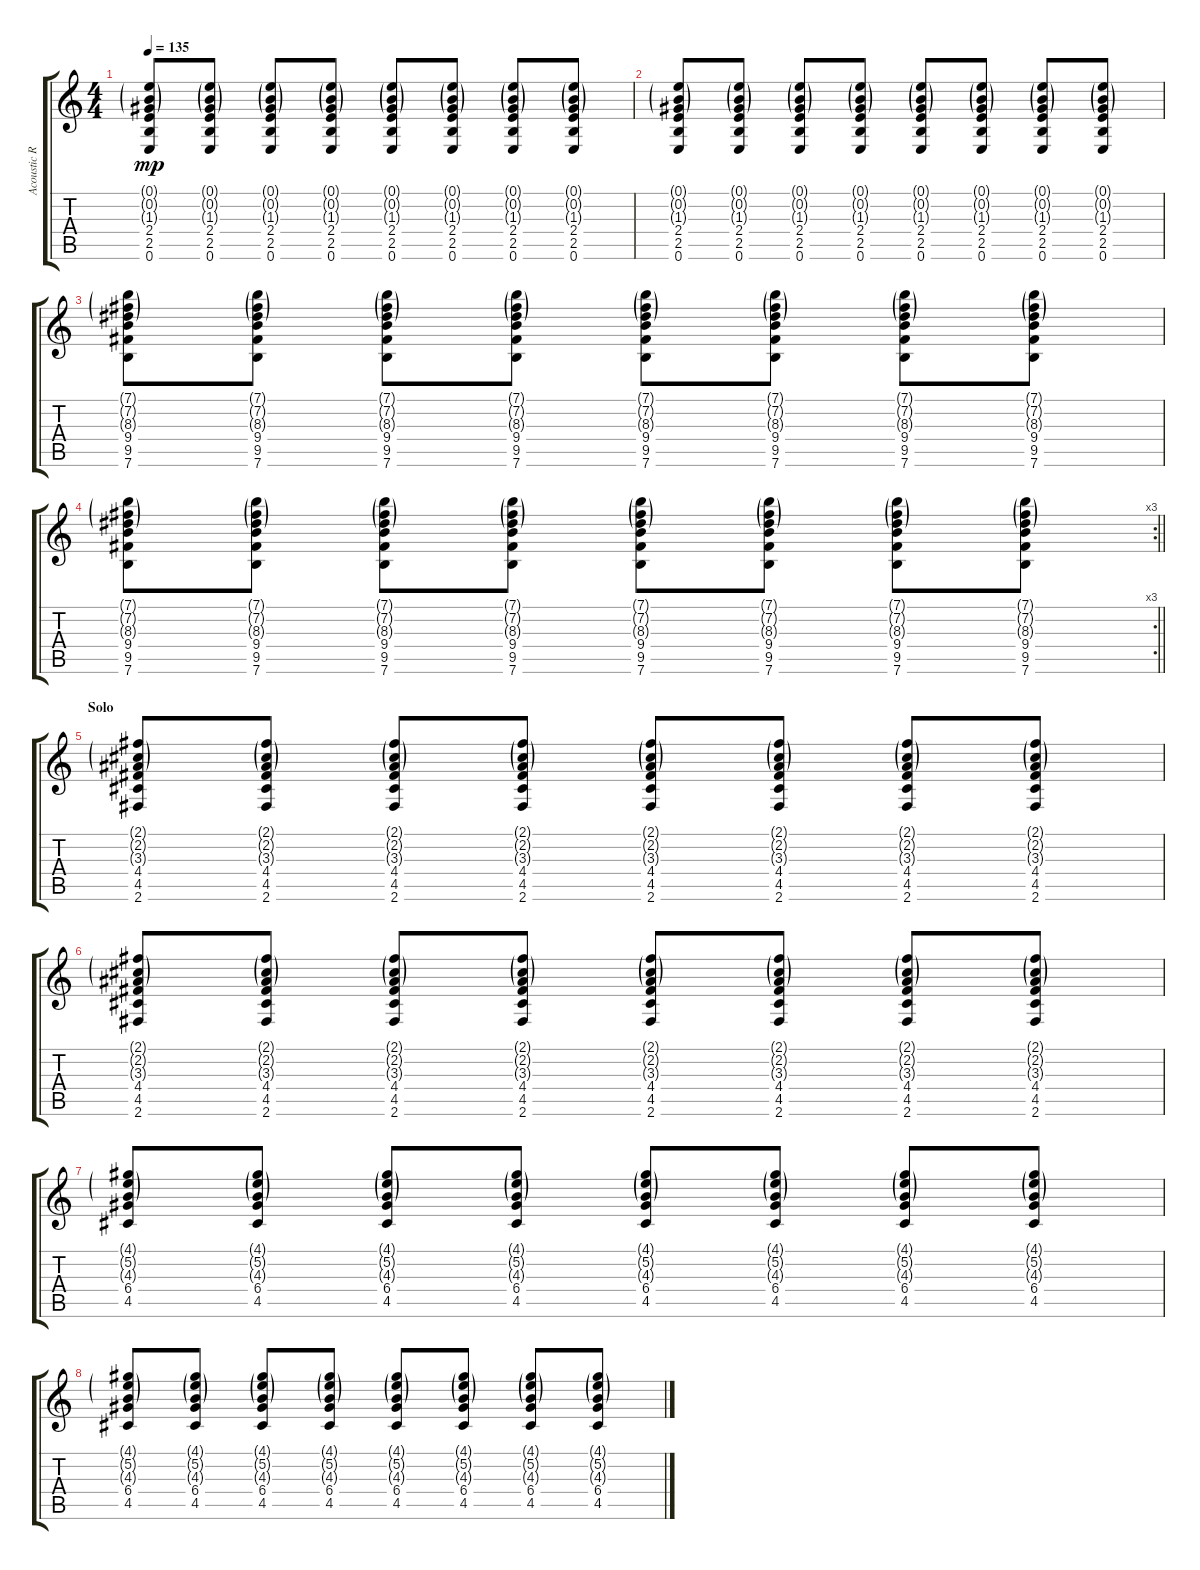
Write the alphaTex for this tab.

\track ("Acoustic Rythm" "Acoustic R") {instrument acousticguitarsteel}
\staff {score tabs}
\tuning (E4 B3 G3 D3 A2 E2) {hide}
\ts (4 4)
\tempo 135
\clef g2
\ks c
(0.1{g} 0.2{g} 1.3{g} 2.4 2.5 0.6).8{dy mp} (0.1{g} 0.2{g} 1.3{g} 2.4 2.5 0.6).8 (0.1{g} 0.2{g} 1.3{g} 2.4 2.5 0.6).8 (0.1{g} 0.2{g} 1.3{g} 2.4 2.5 0.6).8 (0.1{g} 0.2{g} 1.3{g} 2.4 2.5 0.6).8 (0.1{g} 0.2{g} 1.3{g} 2.4 2.5 0.6).8 (0.1{g} 0.2{g} 1.3{g} 2.4 2.5 0.6).8 (0.1{g} 0.2{g} 1.3{g} 2.4 2.5 0.6).8 |
(0.1{g} 0.2{g} 1.3{g} 2.4 2.5 0.6).8 (0.1{g} 0.2{g} 1.3{g} 2.4 2.5 0.6).8 (0.1{g} 0.2{g} 1.3{g} 2.4 2.5 0.6).8 (0.1{g} 0.2{g} 1.3{g} 2.4 2.5 0.6).8 (0.1{g} 0.2{g} 1.3{g} 2.4 2.5 0.6).8 (0.1{g} 0.2{g} 1.3{g} 2.4 2.5 0.6).8 (0.1{g} 0.2{g} 1.3{g} 2.4 2.5 0.6).8 (0.1{g} 0.2{g} 1.3{g} 2.4 2.5 0.6).8 |
(7.1{g} 7.2{g} 8.3{g} 9.4 9.5 7.6).8 (7.1{g} 7.2{g} 8.3{g} 9.4 9.5 7.6).8 (7.1{g} 7.2{g} 8.3{g} 9.4 9.5 7.6).8 (7.1{g} 7.2{g} 8.3{g} 9.4 9.5 7.6).8 (7.1{g} 7.2{g} 8.3{g} 9.4 9.5 7.6).8 (7.1{g} 7.2{g} 8.3{g} 9.4 9.5 7.6).8 (7.1{g} 7.2{g} 8.3{g} 9.4 9.5 7.6).8 (7.1{g} 7.2{g} 8.3{g} 9.4 9.5 7.6).8 |
\rc 3
\barLineRight lightlight
(7.1{g} 7.2{g} 8.3{g} 9.4 9.5 7.6).8 (7.1{g} 7.2{g} 8.3{g} 9.4 9.5 7.6).8 (7.1{g} 7.2{g} 8.3{g} 9.4 9.5 7.6).8 (7.1{g} 7.2{g} 8.3{g} 9.4 9.5 7.6).8 (7.1{g} 7.2{g} 8.3{g} 9.4 9.5 7.6).8 (7.1{g} 7.2{g} 8.3{g} 9.4 9.5 7.6).8 (7.1{g} 7.2{g} 8.3{g} 9.4 9.5 7.6).8 (7.1{g} 7.2{g} 8.3{g} 9.4 9.5 7.6).8 |
\section ("" "Solo")
(2.1{g} 2.2{g} 3.3{g} 4.4 4.5 2.6).8 (2.1{g} 2.2{g} 3.3{g} 4.4 4.5 2.6).8 (2.1{g} 2.2{g} 3.3{g} 4.4 4.5 2.6).8 (2.1{g} 2.2{g} 3.3{g} 4.4 4.5 2.6).8 (2.1{g} 2.2{g} 3.3{g} 4.4 4.5 2.6).8 (2.1{g} 2.2{g} 3.3{g} 4.4 4.5 2.6).8 (2.1{g} 2.2{g} 3.3{g} 4.4 4.5 2.6).8 (2.1{g} 2.2{g} 3.3{g} 4.4 4.5 2.6).8 |
(2.1{g} 2.2{g} 3.3{g} 4.4 4.5 2.6).8 (2.1{g} 2.2{g} 3.3{g} 4.4 4.5 2.6).8 (2.1{g} 2.2{g} 3.3{g} 4.4 4.5 2.6).8 (2.1{g} 2.2{g} 3.3{g} 4.4 4.5 2.6).8 (2.1{g} 2.2{g} 3.3{g} 4.4 4.5 2.6).8 (2.1{g} 2.2{g} 3.3{g} 4.4 4.5 2.6).8 (2.1{g} 2.2{g} 3.3{g} 4.4 4.5 2.6).8 (2.1{g} 2.2{g} 3.3{g} 4.4 4.5 2.6).8 |
(4.1{g} 5.2{g} 4.3{g} 6.4 4.5).8 (4.1{g} 5.2{g} 4.3{g} 6.4 4.5).8 (4.1{g} 5.2{g} 4.3{g} 6.4 4.5).8 (4.1{g} 5.2{g} 4.3{g} 6.4 4.5).8 (4.1{g} 5.2{g} 4.3{g} 6.4 4.5).8 (4.1{g} 5.2{g} 4.3{g} 6.4 4.5).8 (4.1{g} 5.2{g} 4.3{g} 6.4 4.5).8 (4.1{g} 5.2{g} 4.3{g} 6.4 4.5).8 |
(4.1{g} 5.2{g} 4.3{g} 6.4 4.5).8 (4.1{g} 5.2{g} 4.3{g} 6.4 4.5).8 (4.1{g} 5.2{g} 4.3{g} 6.4 4.5).8 (4.1{g} 5.2{g} 4.3{g} 6.4 4.5).8 (4.1{g} 5.2{g} 4.3{g} 6.4 4.5).8 (4.1{g} 5.2{g} 4.3{g} 6.4 4.5).8 (4.1{g} 5.2{g} 4.3{g} 6.4 4.5).8 (4.1{g} 5.2{g} 4.3{g} 6.4 4.5).8
